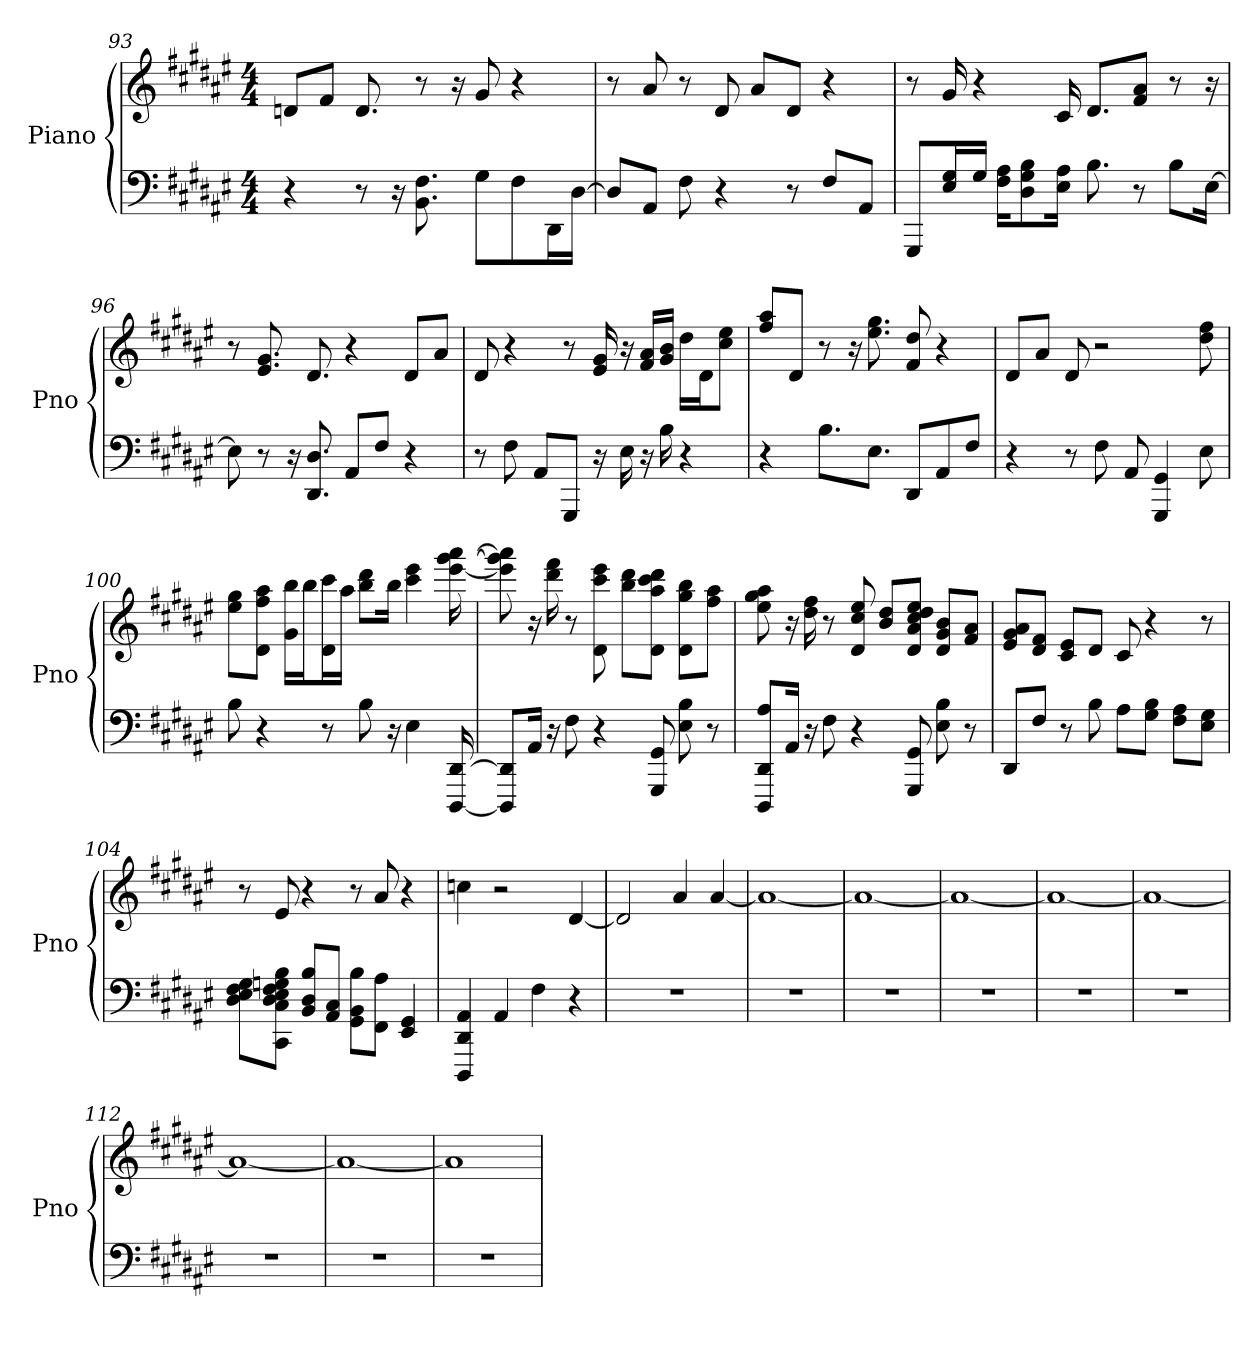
**kern	**kern
*part1	*part1
*staff2	*staff1
*I"Piano	*
*I'Pno	*
*clefF4	*clefG2
*k[f#c#g#d#a#e#]	*k[f#c#g#d#a#e#]
*F#:	*F#:
*M4/4	*M4/4
=93	=93
4r	8d/L
.	8f#/J
8r	8.d
16r	.
8.F# 8.BB	8r
.	16r
8G#\L	8g#
8F#\	4r
16DD#\L	.
[16D#\JJ	.
=94	=94
8D#/L]	8r
8AA#/J	8a#
8F#	8r
4r	8d#
.	8a#/L
8r	8d#/J
8F#/L	4r
8AA#/J	.
=95	=95
8GGG#/L	8r
16G#/ 16E#/L	16g#
16G#/JJ	4r
16A#\ 16F#\KL	.
8G#\ 8D#\ 8B\	.
16A#\ 16E#\Jk	16c#
8.B	8.d#/L
8r	8a#/ 8f#/J
8B\L	8r
[16E#\Jk	16r
=96	=96
8E#]	8r
8r	8.g# 8.e#
16r	.
8.DD# 8.D#	8.d#
8AA#/L	4r
8F#/J	.
4r	8d#/L
.	8a#/J
=97	=97
8r	8d#
8F#	4r
8AA#/L	.
8GGG#/J	8r
16r	16g# 16e#
16E#	16r
16r	16a#/ 16f#/LL
16B	16g#/ 16b/JJ
4r	16dd#\LL
.	16d#\J
.	8cc#\ 8ee#\J
=98	=98
4r	8ff#/ 8aa#/L
.	8d#/J
8.B\L	8r
.	16r
8.E#\J	8.gg# 8.ee#
8DD#/L	8dd# 8f#
8AA#/	4r
8F#/J	.
=99	=99
4r	8d#/L
.	8a#/J
8r	8d#
8F#	2r
8AA#	.
4GG# 4GGG#	.
8E#	8ff# 8dd#
=100	=100
8B	8gg#\ 8ee#\L
4r	8ff#\ 8aa#\ 8d#\J
.	16g#\ 16bb\LL
.	16bb\J
8r	16ccc#\ 16d#\L
.	16aa#\JJ
8B	8bb\ 8ddd#\L
16r	16bb\Jk
4E#	4eee# 4ccc#
[16DD# [16DDD#	[16ggg# [16aaa# [16eee#
=101	=101
8DD#]/ 8DDD#]/L	8ggg#] 8aaa#] 8eee#]
16AA#/Jk	16r
16r	16fff# 16ddd#
8F#	8r
4r	8eee# 8ccc# 8d#
.	8bb\ 8ddd#\L
8GG# 8GGG#	8d#\ 8aa#\ 8ccc#\ 8ddd#\J
8E# 8B	8d#\ 8gg#\ 8bb\L
8r	8ff#\ 8aa#\J
=102	=102
8DD#/ 8A#/ 8DDD#/L	8ee# 8aa# 8gg#
16AA#/Jk	16r
16r	16ff# 16dd#
8F#	8r
4r	8ee# 8cc# 8d#
.	8b/ 8dd#/L
8GG# 8GGG#	8a#/ 8ee#/ 8dd#/ 8cc#/ 8d#/J
8E# 8B	8b/ 8d#/ 8g#/L
8r	8a#/ 8f#/J
=103	=103
8DD#/L	8g#/ 8a#/ 8e#/L
8F#/J	8d#/ 8f#/J
8r	8e#/ 8c#/L
8B	8d#/J
8A#\L	8c#
8B\ 8G#\J	4r
8A#\ 8F#\L	.
8E#\ 8G#\J	8r
=104	=104
8F#\ 8E#\ 8G#\ 8D#\L	8r
8E#\ 8CC#\ 8C#\ 8D#\ 8B\ 8F#\ 8G\J	8e#
8BB/ 8D#/ 8B/L	4r
8AA#/ 8C#/J	.
8BB\ 8GG#\ 8B\L	8r
8FF#\ 8A#\J	8a#
4EE# 4GG#	4r
=105	=105
4DDD# 4DD# 4AA#	4cc
4AA#	2r
4F#	.
4r	[4d#
=106	=106
1r	2d#]
.	4a#
.	[4a#
=107	=107
1r	1a#_
=108	=108
1r	1a#_
=109	=109
1r	1a#_
=110	=110
1r	1a#_
=111	=111
1r	1a#_
=112	=112
1r	1a#_
=113	=113
1r	1a#_
=114	=114
1r	1a#]
=	=
*-	*-
